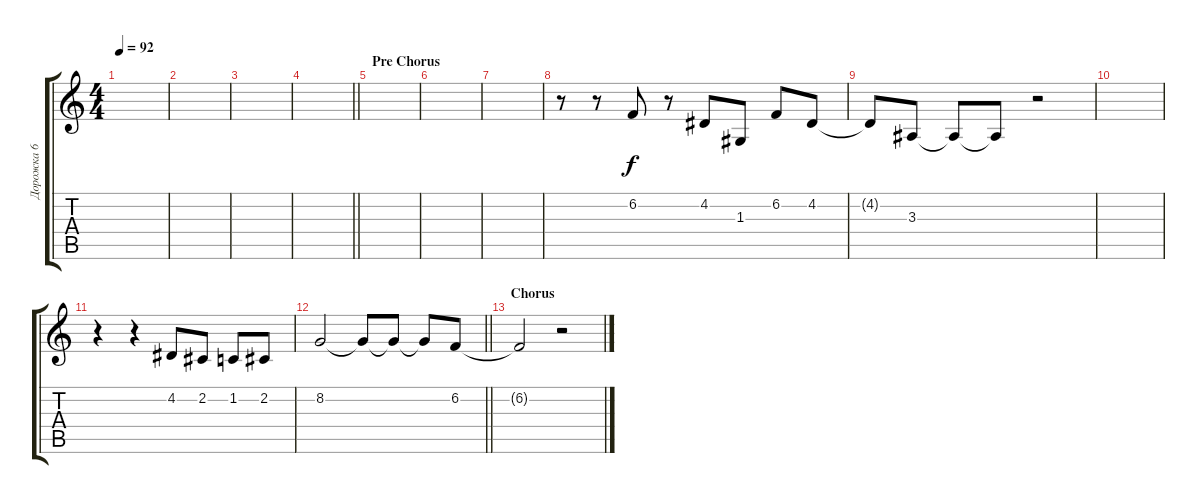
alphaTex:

\track ("Дорожка 6" "Дорожка 6") {instrument altosax}
\staff {score tabs}
\tuning (E4 B3 G3 D3 A2 E2) {hide}
\ts (4 4)
\tempo 92
\clef g2
\ks c
|
|
|
\barLineRight lightlight
|
\section ("" "Pre Chorus")
|
|
|
r.8 r.8 6.2.8 r.8 4.2.8 1.3.8 6.2.8 4.2.8 |
4.2{t}.8 3.3.8 3.3{t}.8 3.3{t}.8 r.2 |
|
r.4 r.4 4.2.8 2.2.8 1.2.8 2.2.8 |
\barLineRight lightlight
8.2.2 8.2{t}.8 8.2{t}.8 8.2{t}.8 6.2.8 |
\section ("" "Chorus")
6.2{t}.2 r.2
